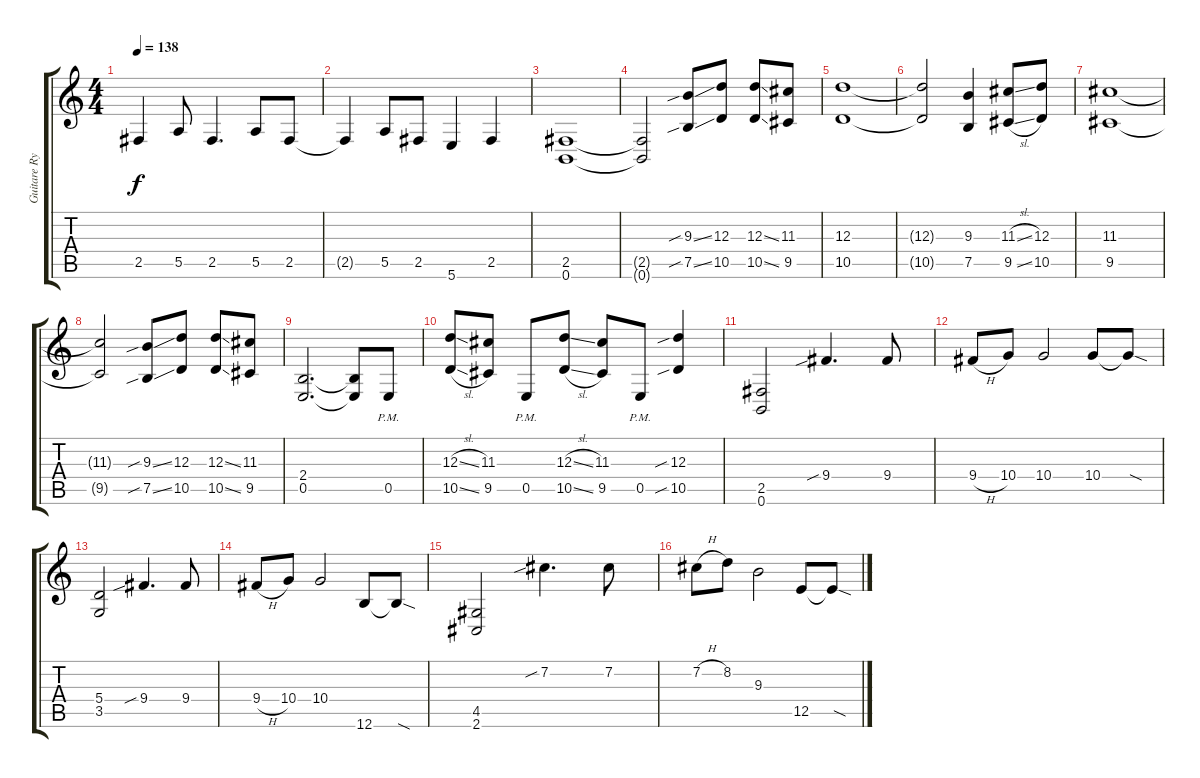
\track ("Guitare Rythmique" "Guitare Ry") {instrument distortionguitar}
\staff {score tabs}
\tuning (B3 Gb3 D3 A2 E2 B1) {hide}
\ts (4 4)
\tempo 138
\clef g2
\ks c
2.5.4{dy f} 5.5.8 2.5.4{d} 5.5.8 2.5.8 |
2.5{t}.4 5.5.8 2.5.8 5.6.4 2.5.4 |
(2.5 0.6).1 |
(2.5{t} 0.6{t}).2 (9.3{sib ss} 7.5{sib ss}).8 (12.3 10.5).8 (12.3{ss} 10.5{ss}).8 (11.3 9.5).8 |
(12.3 10.5).1 |
(12.3{t} 10.5{t}).2 (9.3 7.5).4 (11.3{sl} 9.5{sl}).8 (12.3 10.5).8 |
(11.3 9.5).1 |
(11.3{t} 9.5{t}).2 (9.3{sib ss} 7.5{sib ss}).8 (12.3 10.5).8 (12.3{ss} 10.5{ss}).8 (11.3 9.5).8 |
(2.4 0.5).2{d} (2.4{t} 0.5{t}).8 0.5{pm}.8 |
(12.3{sl} 10.5{sl}).8 (11.3 9.5).8 0.5{pm}.8 (12.3{sl} 10.5{sl}).8 (11.3 9.5).8 0.5{pm}.8 (12.3{sib} 10.5{sib}).4 |
(2.5 0.6).2 9.4{sib}.4{d} 9.4.8 |
9.4{h}.8 10.4.8 10.4.2 10.4.8 10.4{sod t}.8 |
(5.4 3.5).2 9.4{sib}.4{d} 9.4.8 |
9.4{h}.8 10.4.8 10.4.2 12.6.8 12.6{sod t}.8 |
(4.5 2.6).2 7.2{sib}.4{d} 7.2.8 |
7.2{h}.8 8.2.8 9.3.2 12.5.8 12.5{sod t}.8
